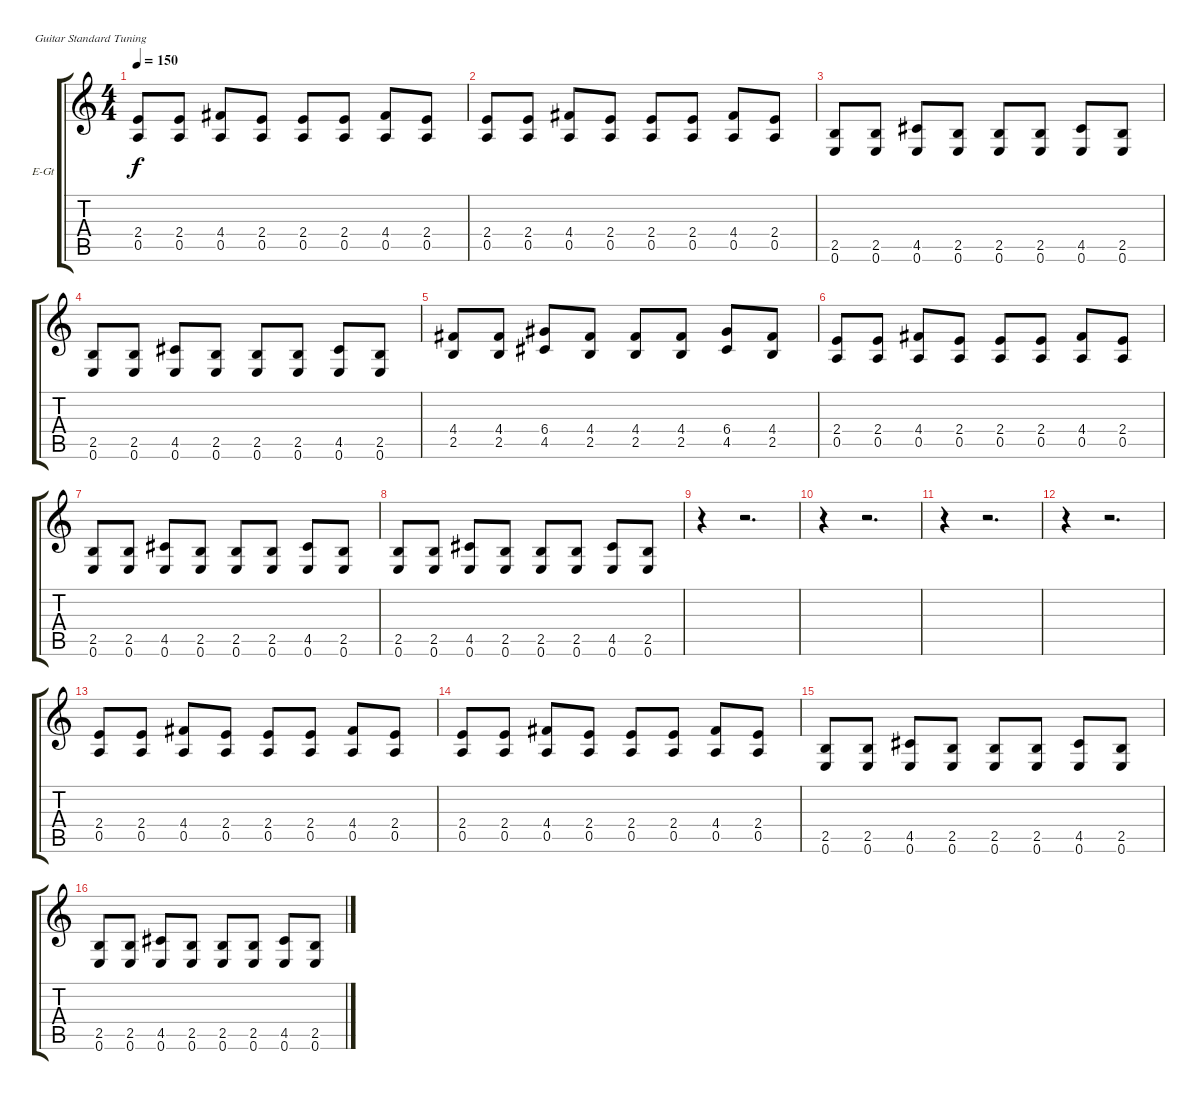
\bracketExtendMode groupsimilarinstruments
\firstSystemTrackNameOrientation horizontal
\otherSystemsTrackNameOrientation horizontal
\track ("Rhythm Guitar" "E-Gt") {instrument electricguitarmuted}
\staff {score tabs}
\tuning (E4 B3 G3 D3 A2 E2)
\ts (4 4)
\tempo 150
\clef g2
\ks c
(2.4 0.5).8{dy f} (2.4 0.5).8 (4.4 0.5).8 (2.4 0.5).8 (2.4 0.5).8 (2.4 0.5).8 (4.4 0.5).8 (2.4 0.5).8 |
(2.4 0.5).8 (2.4 0.5).8 (4.4 0.5).8 (2.4 0.5).8 (2.4 0.5).8 (2.4 0.5).8 (4.4 0.5).8 (2.4 0.5).8 |
(2.5 0.6).8 (2.5 0.6).8 (4.5 0.6).8 (2.5 0.6).8 (2.5 0.6).8 (2.5 0.6).8 (4.5 0.6).8 (2.5 0.6).8 |
(2.5 0.6).8 (2.5 0.6).8 (4.5 0.6).8 (2.5 0.6).8 (2.5 0.6).8 (2.5 0.6).8 (4.5 0.6).8 (2.5 0.6).8 |
(4.4 2.5).8 (4.4 2.5).8 (6.4 4.5).8 (4.4 2.5).8 (4.4 2.5).8 (4.4 2.5).8 (6.4 4.5).8 (4.4 2.5).8 |
(2.4 0.5).8 (2.4 0.5).8 (4.4 0.5).8 (2.4 0.5).8 (2.4 0.5).8 (2.4 0.5).8 (4.4 0.5).8 (2.4 0.5).8 |
(2.5 0.6).8 (2.5 0.6).8 (4.5 0.6).8 (2.5 0.6).8 (2.5 0.6).8 (2.5 0.6).8 (4.5 0.6).8 (2.5 0.6).8 |
(2.5 0.6).8 (2.5 0.6).8 (4.5 0.6).8 (2.5 0.6).8 (2.5 0.6).8 (2.5 0.6).8 (4.5 0.6).8 (2.5 0.6).8 |
r.4 r.2{d} |
r.4 r.2{d} |
r.4 r.2{d} |
r.4 r.2{d} |
(2.4 0.5).8 (2.4 0.5).8 (4.4 0.5).8 (2.4 0.5).8 (2.4 0.5).8 (2.4 0.5).8 (4.4 0.5).8 (2.4 0.5).8 |
(2.4 0.5).8 (2.4 0.5).8 (4.4 0.5).8 (2.4 0.5).8 (2.4 0.5).8 (2.4 0.5).8 (4.4 0.5).8 (2.4 0.5).8 |
(2.5 0.6).8 (2.5 0.6).8 (4.5 0.6).8 (2.5 0.6).8 (2.5 0.6).8 (2.5 0.6).8 (4.5 0.6).8 (2.5 0.6).8 |
(2.5 0.6).8 (2.5 0.6).8 (4.5 0.6).8 (2.5 0.6).8 (2.5 0.6).8 (2.5 0.6).8 (4.5 0.6).8 (2.5 0.6).8
